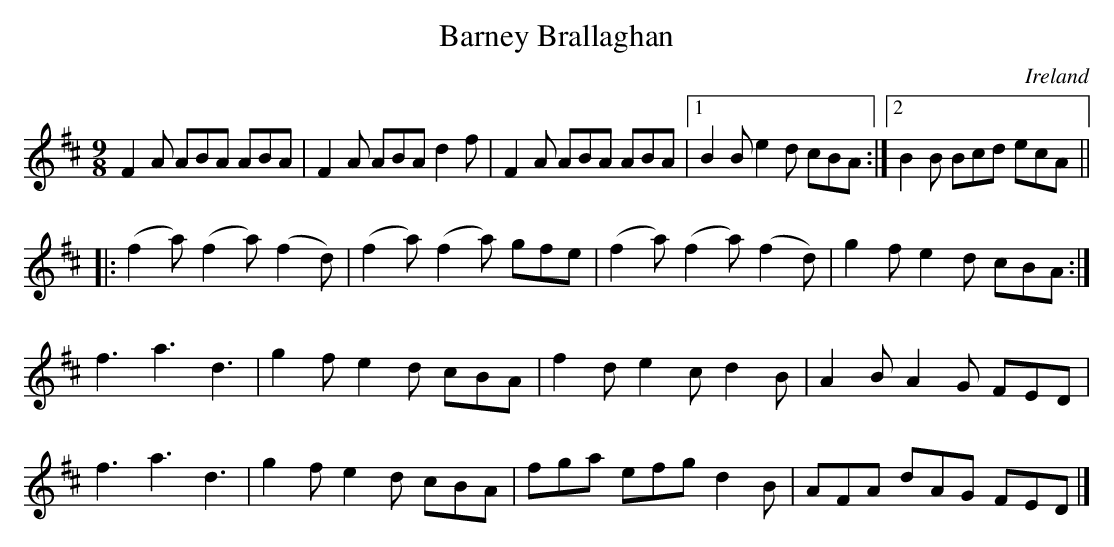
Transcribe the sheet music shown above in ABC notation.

X:1
T:Barney Brallaghan
O:Ireland
M:9/8
L:1/8
K:D
F2A ABA ABA|F2A ABA d2f|F2A ABA ABA|1B2B e2d cBA:|2B2B Bcd ecA ||
|:(f2a) (f2a) (f2d)|(f2a) (f2a) gfe|(f2a) (f2a) (f2d)|g2f e2d cBA:|
f3 a3 d3|g2f  e2d cBA|f2d e2c d2B|A2B A2G FED|
f3 a3 d3|g2f e2d cBA|fga efg d2B|AFA dAG FED|]
